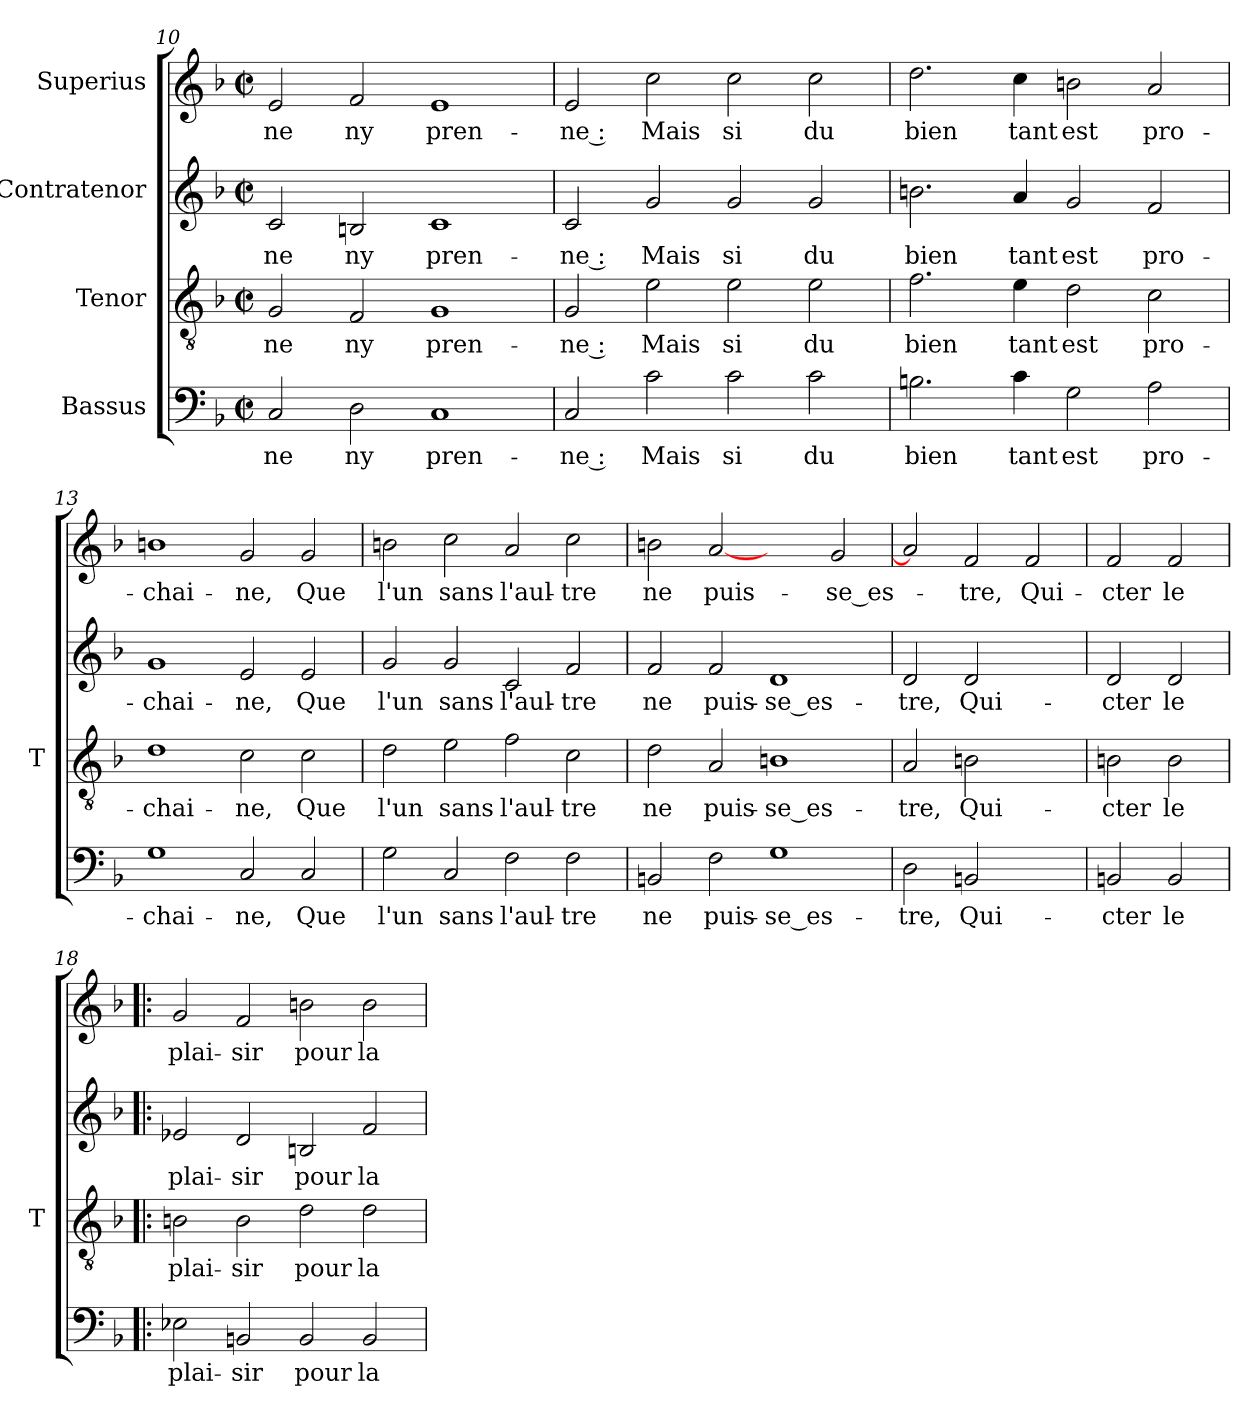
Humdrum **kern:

**kern	**text	**kern	**text	**kern	**text	**kern	**text
*part4	*part4	*part3	*part3	*part2	*part2	*part1	*part1
*staff4	*staff4	*staff3	*staff3	*staff2	*staff2	*staff1	*staff1
*I"Bassus	*	*I"Tenor	*	*I"Contratenor	*	*I"Superius	*
*	*	*I'T	*	*	*	*	*
*clefF4	*	*clefGv2	*	*clefG2	*	*clefG2	*
*k[b-]	*	*k[b-]	*	*k[b-]	*	*k[b-]	*
*F:	*	*F:	*	*F:	*	*F:	*
*M2/2	*	*M2/2	*	*M2/2	*	*M2/2	*
*met(c|)	*	*met(c|)	*	*met(c|)	*	*met(c|)	*
=10	=10	=10	=10	=10	=10	=10	=10
2C	-ne	2G	-ne	2c	-ne	2e	-ne
2D	-ny	2F	-ny	2B	-ny	2f	-ny
1C	pren-	1G	pren-	1c	pren-	1e	pren-
=11	=11	=11	=11	=11	=11	=11	=11
2C	-ne :	2G	-ne :	2c	-ne :	2e	-ne :
2c	-Mais	2e	-Mais	2g	-Mais	2cc	-Mais
2c	-si	2e	-si	2g	-si	2cc	-si
2c	-du	2e	-du	2g	-du	2cc	-du
=12	=12	=12	=12	=12	=12	=12	=12
2.B	-bien	2.f	-bien	2.b	-bien	2.dd	-bien
4c	-tant	4e	-tant	4a	-tant	4cc	-tant
2G	-est	2d	-est	2g	-est	2bn	-est
2A	pro-	2c	pro-	2f	pro-	2a	pro-
=13	=13	=13	=13	=13	=13	=13	=13
1G	chai-	1d	chai-	1g	chai-	1bn	chai-
2C	-ne,	2c	-ne,	2e	-ne,	2g	-ne,
2C	-Que	2c	-Que	2e	-Que	2g	-Que
=14	=14	=14	=14	=14	=14	=14	=14
2G	-l'un	2d	-l'un	2g	-l'un	2bn	-l'un
2C	-sans	2e	-sans	2g	-sans	2cc	-sans
2F	l'aul-	2f	l'aul-	2c	l'aul-	2a	l'aul-
2F	-tre	2c	-tre	2f	-tre	2cc	-tre
!!LO:PB:g=z
=15	=15	=15	=15	=15	=15	=15	=15
2BB	-ne	2d	-ne	2f	-ne	2bn	-ne
2F	puis-	2A	puis-	2f	puis-	[2a	puis-
1G	se_es-	1Bn	se_es-	1d	se_es-	2ryy	.
.	.	.	.	.	.	2g	se_es-
=16	=16	=16	=16	=16	=16	=16	=16
2D	-tre,	2A	-tre,	2d	-tre,	2a]	.
2BB	Qui-	2Bn	Qui-	2d	Qui-	2f	-tre,
2ryy	.	2ryy	.	2ryy	.	2f	Qui-
=17	=17	=17	=17	=17	=17	=17	=17
2BB	-cter	2Bn	-cter	2d	-cter	2f	-cter
2BB	-le	2B	-le	2d	-le	2f	-le
=18!|:	=18!|:	=18!|:	=18!|:	=18!|:	=18!|:	=18!|:	=18!|:
2E-X	plai-	2Bn	plai-	2e-X	plai-	2g	plai-
2BB	-sir	2B	-sir	2d	-sir	2f	-sir
2BB	-pour	2d	-pour	2B	-pour	2bn	-pour
2BB	-la	2d	-la	2f	-la	2b	-la
=	=	=	=	=	=	=	=
*-	*-	*-	*-	*-	*-	*-	*-
